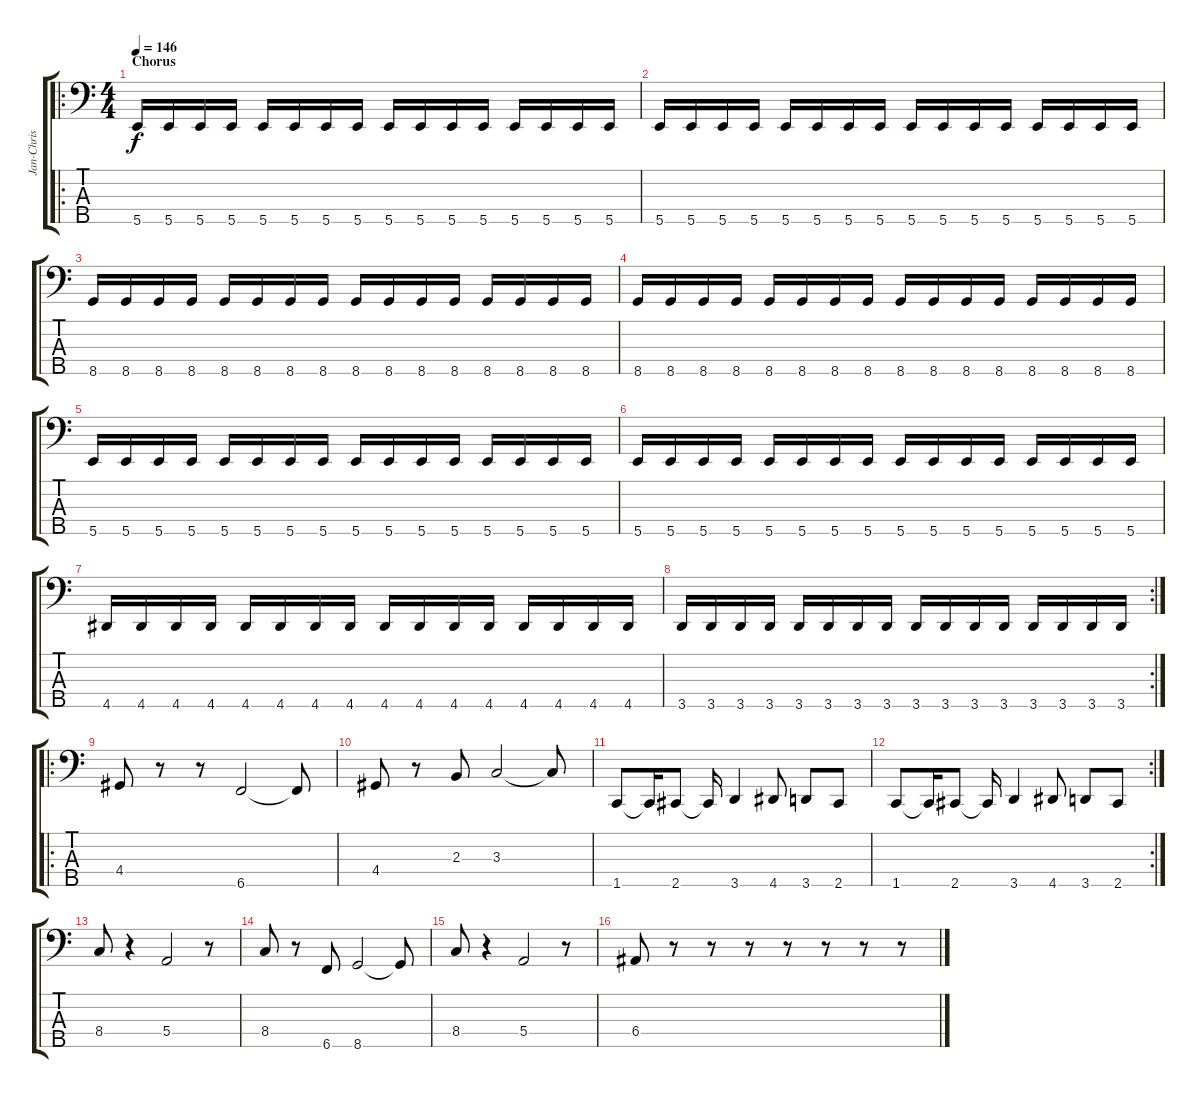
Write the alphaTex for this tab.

\track ("Jan-Chris de Koeijer" "Jan-Chris ") {instrument electricbasspick}
\staff {score tabs}
\tuning (G2 D2 A1 E1 B0) {hide}
\ro
\ts (4 4)
\section ("" "Chorus")
\tempo 146
\clef f4
\ks c
5.5.16{dy f} 5.5.16 5.5.16 5.5.16 5.5.16 5.5.16 5.5.16 5.5.16 5.5.16 5.5.16 5.5.16 5.5.16 5.5.16 5.5.16 5.5.16 5.5.16 |
5.5.16 5.5.16 5.5.16 5.5.16 5.5.16 5.5.16 5.5.16 5.5.16 5.5.16 5.5.16 5.5.16 5.5.16 5.5.16 5.5.16 5.5.16 5.5.16 |
8.5.16 8.5.16 8.5.16 8.5.16 8.5.16 8.5.16 8.5.16 8.5.16 8.5.16 8.5.16 8.5.16 8.5.16 8.5.16 8.5.16 8.5.16 8.5.16 |
8.5.16 8.5.16 8.5.16 8.5.16 8.5.16 8.5.16 8.5.16 8.5.16 8.5.16 8.5.16 8.5.16 8.5.16 8.5.16 8.5.16 8.5.16 8.5.16 |
5.5.16 5.5.16 5.5.16 5.5.16 5.5.16 5.5.16 5.5.16 5.5.16 5.5.16 5.5.16 5.5.16 5.5.16 5.5.16 5.5.16 5.5.16 5.5.16 |
5.5.16 5.5.16 5.5.16 5.5.16 5.5.16 5.5.16 5.5.16 5.5.16 5.5.16 5.5.16 5.5.16 5.5.16 5.5.16 5.5.16 5.5.16 5.5.16 |
4.5.16 4.5.16 4.5.16 4.5.16 4.5.16 4.5.16 4.5.16 4.5.16 4.5.16 4.5.16 4.5.16 4.5.16 4.5.16 4.5.16 4.5.16 4.5.16 |
\rc 2
3.5.16 3.5.16 3.5.16 3.5.16 3.5.16 3.5.16 3.5.16 3.5.16 3.5.16 3.5.16 3.5.16 3.5.16 3.5.16 3.5.16 3.5.16 3.5.16 |
\ro
4.4.8 r.8 r.8 6.5.2 6.5{t}.8 |
4.4.8 r.8 2.3.8 3.3.2 3.3{t}.8 |
1.5.8 1.5{t}.16 2.5.8 2.5{t}.16 3.5.4 4.5.8 3.5.8 2.5.8 |
\rc 2
1.5.8 1.5{t}.16 2.5.8 2.5{t}.16 3.5.4 4.5.8 3.5.8 2.5.8 |
8.4.8 r.4 5.4.2 r.8 |
8.4.8 r.8 6.5.8 8.5.2 8.5{t}.8 |
8.4.8 r.4 5.4.2 r.8 |
6.4.8 r.8 r.8 r.8 r.8 r.8 r.8 r.8
